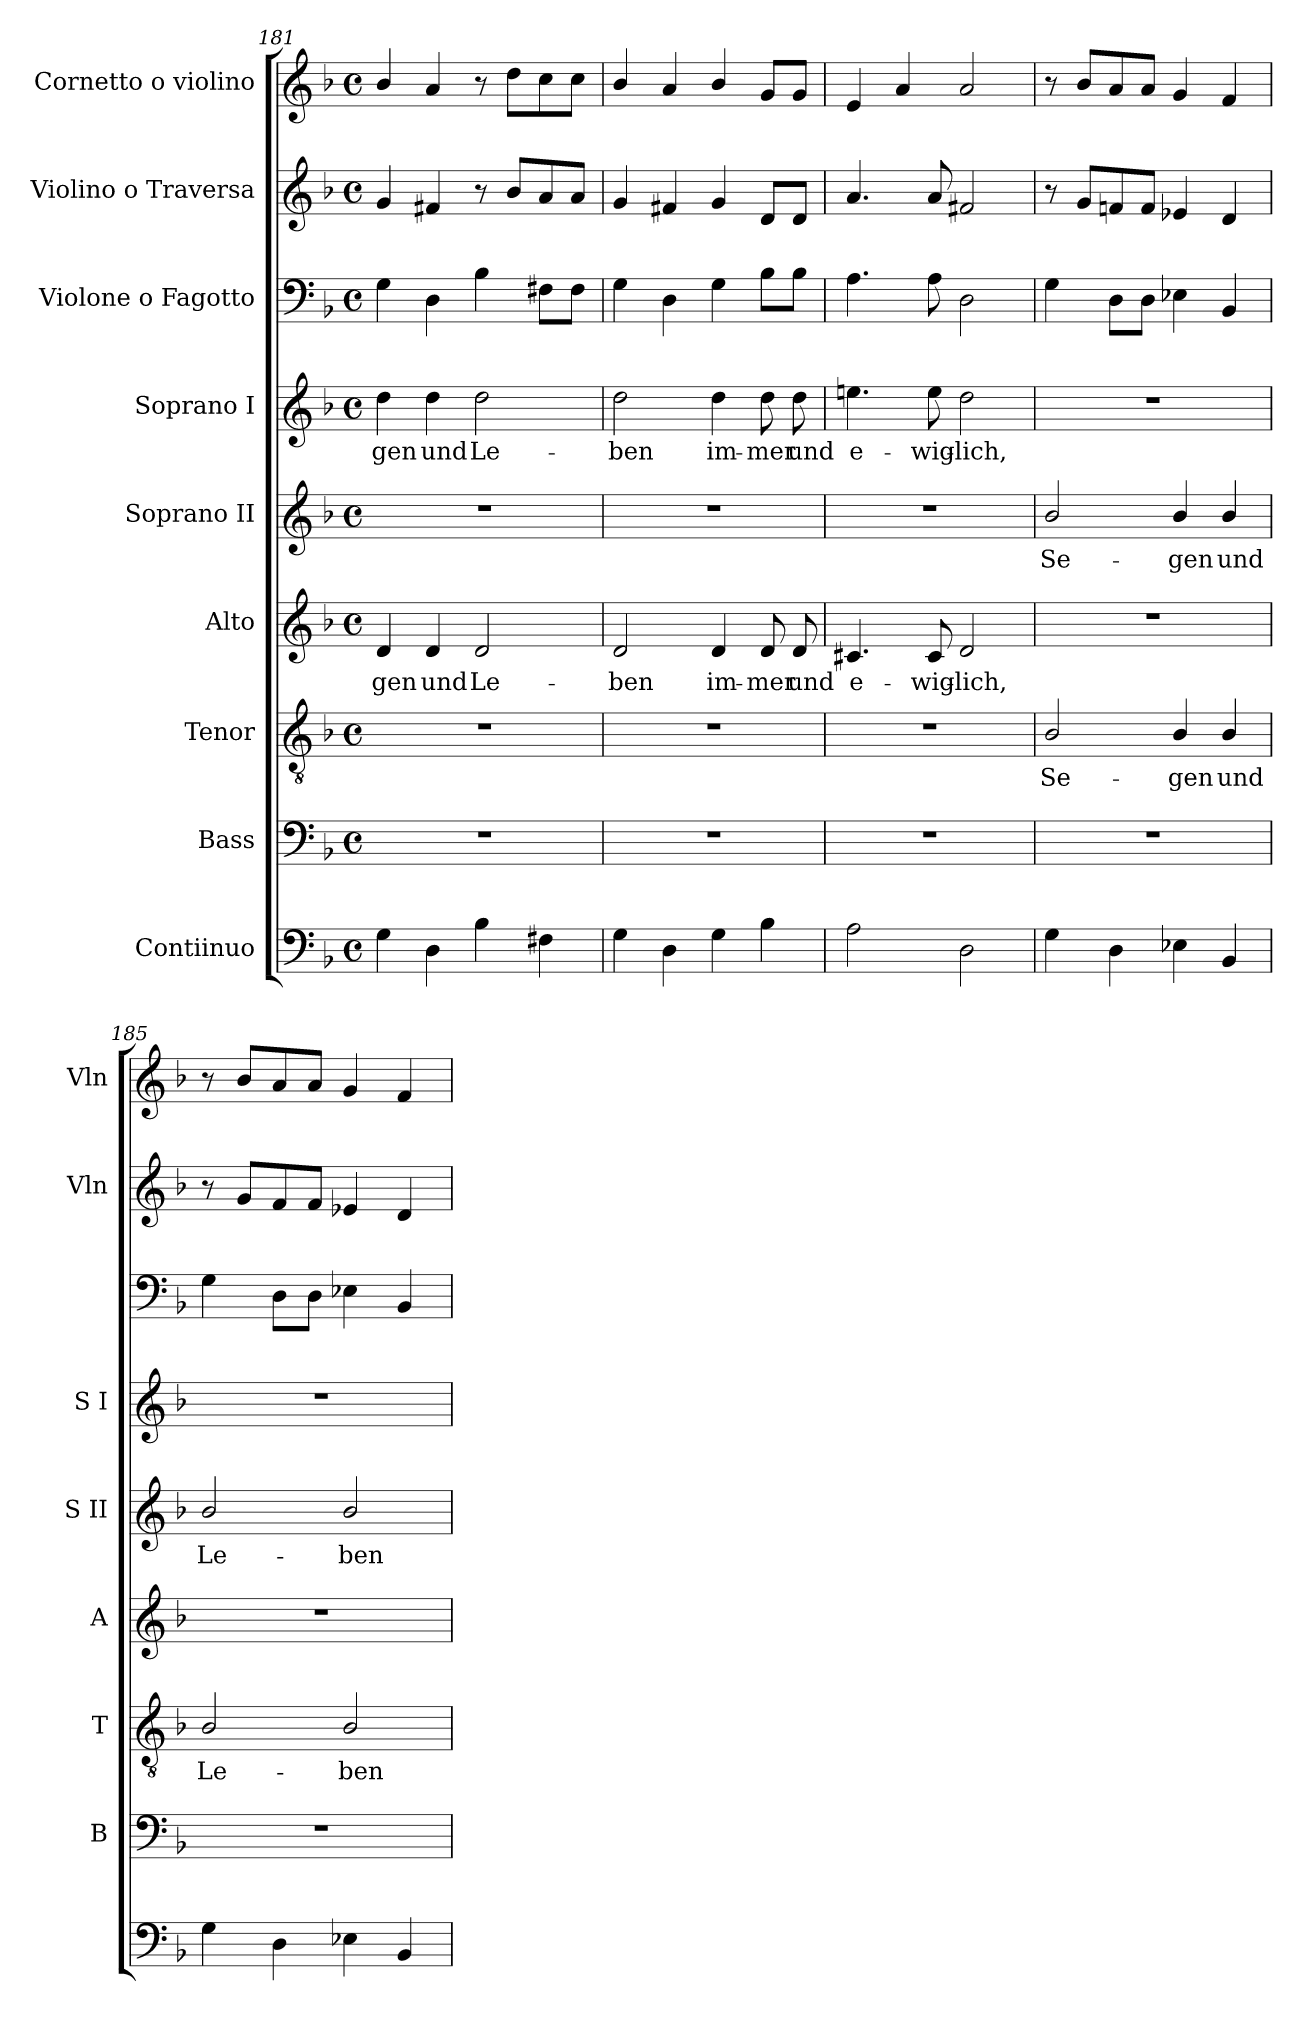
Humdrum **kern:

**kern	**kern	**kern	**text	**kern	**text	**kern	**text	**kern	**text	**kern	**kern	**kern
*part9	*part8	*part7	*part7	*part6	*part6	*part5	*part5	*part4	*part4	*part3	*part2	*part1
*staff9	*staff8	*staff7	*staff7	*staff6	*staff6	*staff5	*staff5	*staff4	*staff4	*staff3	*staff2	*staff1
*I"Contiinuo	*I"Bass	*I"Tenor	*	*I"Alto	*	*I"Soprano II	*	*I"Soprano I	*	*I"Violone o Fagotto	*I"Violino o Traversa	*I"Cornetto o violino
*	*I'B	*I'T	*	*I'A	*	*I'S II	*	*I'S I	*	*	*I'Vln	*I'Vln
*clefF4	*clefF4	*clefGv2	*	*clefG2	*	*clefG2	*	*clefG2	*	*clefF4	*clefG2	*clefG2
*k[b-]	*k[b-]	*k[b-]	*	*k[b-]	*	*k[b-]	*	*k[b-]	*	*k[b-]	*k[b-]	*k[b-]
*F:	*F:	*F:	*	*F:	*	*F:	*	*F:	*	*F:	*F:	*F:
*M4/4	*M4/4	*M4/4	*	*M4/4	*	*M4/4	*	*M4/4	*	*M4/4	*M4/4	*M4/4
*met(c)	*met(c)	*met(c)	*	*met(c)	*	*met(c)	*	*met(c)	*	*met(c)	*met(c)	*met(c)
=181	=181	=181	=181	=181	=181	=181	=181	=181	=181	=181	=181	=181
!	!	!	!	!	!LO:LY:b	!	!	!	!LO:LY:b	!	!	!
4G	1r	1r	.	4d	-gen	1r	.	4dd	-gen	4G	4g	4b-/
!	!	!	!	!	!LO:LY:b	!	!	!	!LO:LY:b	!	!	!
4D	.	.	.	4d	und	.	.	4dd	und	4D	4f#X	4a
!	!	!	!	!	!LO:LY:b	!	!	!	!LO:LY:b	!	!	!
4B-	.	.	.	2d	Le-	.	.	2dd	Le-	4B-	8r	8r
.	.	.	.	.	.	.	.	.	.	.	8b-L	8ddL
4F#X	.	.	.	.	.	.	.	.	.	8F#XL	8a	8cc
.	.	.	.	.	.	.	.	.	.	8F#J	8aJ	8ccJ
=182	=182	=182	=182	=182	=182	=182	=182	=182	=182	=182	=182	=182
!	!	!	!	!	!LO:LY:b	!	!	!	!LO:LY:b	!	!	!
4G	1r	1r	.	2d	-ben	1r	.	2dd	-ben	4G	4g	4b-/
4D	.	.	.	.	.	.	.	.	.	4D	4f#X	4a
!	!	!	!	!	!LO:LY:b	!	!	!	!LO:LY:b	!	!	!
4G	.	.	.	4d	im-	.	.	4dd	im-	4G	4g	4b-/
!	!	!	!	!	!LO:LY:b	!	!	!	!LO:LY:b	!	!	!
4B-	.	.	.	8d	-mer	.	.	8dd	-mer	8B-L	8dL	8gL
!	!	!	!	!	!LO:LY:b	!	!	!	!LO:LY:b	!	!	!
.	.	.	.	8d	und	.	.	8dd	und	8B-J	8dJ	8gJ
=183	=183	=183	=183	=183	=183	=183	=183	=183	=183	=183	=183	=183
!	!	!	!	!	!LO:LY:b	!	!	!	!LO:LY:b	!	!	!
2A	1r	1r	.	4.c#X	e-	1r	.	4.een	e-	4.A	4.a	4e
.	.	.	.	.	.	.	.	.	.	.	.	4a
!	!	!	!	!	!LO:LY:b	!	!	!	!LO:LY:b	!	!	!
.	.	.	.	8c#	-wig-	.	.	8ee	-wig-	8A	8a	.
!	!	!	!	!	!LO:LY:b	!	!	!	!LO:LY:b	!	!	!
2D	.	.	.	2d	-lich,	.	.	2dd	-lich,	2D	2f#X	2a
=184	=184	=184	=184	=184	=184	=184	=184	=184	=184	=184	=184	=184
!	!	!	!LO:LY:b	!	!	!	!LO:LY:b	!	!	!	!	!
4G	1r	2B-/	Se-	1r	.	2b-/	Se-	1r	.	4G	8r	8r
.	.	.	.	.	.	.	.	.	.	.	8gL	8b-/L
4D	.	.	.	.	.	.	.	.	.	8DL	8fn	8a
.	.	.	.	.	.	.	.	.	.	8DJ	8fJ	8aJ
!	!	!	!LO:LY:b	!	!	!	!LO:LY:b	!	!	!	!	!
4E-X	.	4B-/	-gen	.	.	4b-/	-gen	.	.	4E-X	4e-X	4g
!	!	!	!LO:LY:b	!	!	!	!LO:LY:b	!	!	!	!	!
4BB-	.	4B-/	und	.	.	4b-/	und	.	.	4BB-	4d	4f
=185	=185	=185	=185	=185	=185	=185	=185	=185	=185	=185	=185	=185
!	!	!	!LO:LY:b	!	!	!	!LO:LY:b	!	!	!	!	!
4G	1r	2B-/	Le-	1r	.	2b-/	Le-	1r	.	4G	8r	8r
.	.	.	.	.	.	.	.	.	.	.	8gL	8b-L
4D	.	.	.	.	.	.	.	.	.	8DL	8f	8a
.	.	.	.	.	.	.	.	.	.	8DJ	8fJ	8aJ
!	!	!	!LO:LY:b	!	!	!	!LO:LY:b	!	!	!	!	!
4E-X	.	2B-/	-ben	.	.	2b-/	-ben	.	.	4E-X	4e-X	4g
4BB-	.	.	.	.	.	.	.	.	.	4BB-	4d	4f
=	=	=	=	=	=	=	=	=	=	=	=	=
*-	*-	*-	*-	*-	*-	*-	*-	*-	*-	*-	*-	*-
